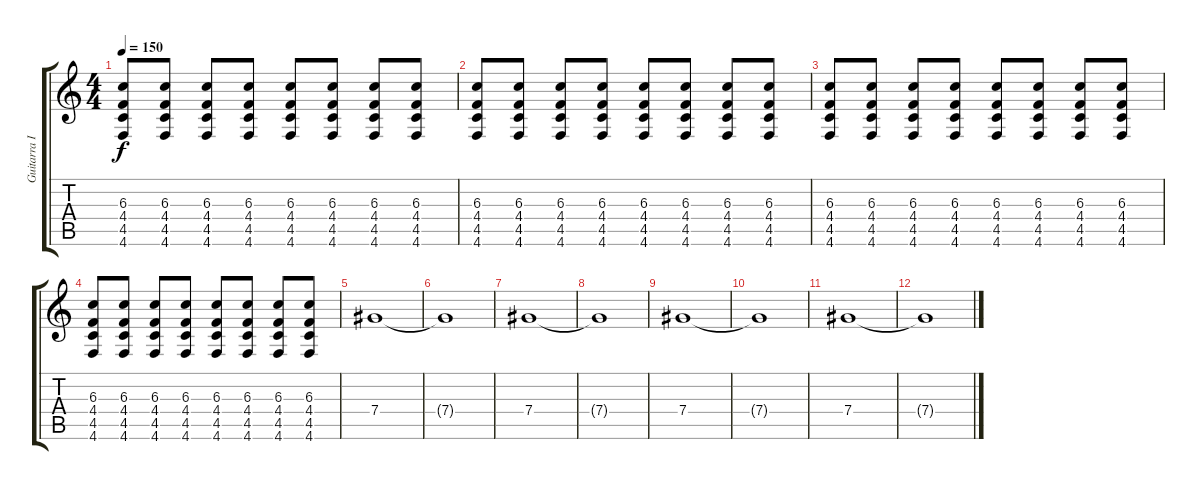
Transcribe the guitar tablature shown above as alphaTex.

\track ("Guitarra II" "Guitarra I") {instrument distortionguitar}
\staff {score tabs}
\tuning (Eb4 Bb3 Gb3 Db3 Ab2 Db2) {hide}
\ts (4 4)
\tempo 150
\clef g2
\ks c
(6.3 4.4 4.5 4.6).8{dy f} (6.3 4.4 4.5 4.6).8 (6.3 4.4 4.5 4.6).8 (6.3 4.4 4.5 4.6).8 (6.3 4.4 4.5 4.6).8 (6.3 4.4 4.5 4.6).8 (6.3 4.4 4.5 4.6).8 (6.3 4.4 4.5 4.6).8 |
(6.3 4.4 4.5 4.6).8 (6.3 4.4 4.5 4.6).8 (6.3 4.4 4.5 4.6).8 (6.3 4.4 4.5 4.6).8 (6.3 4.4 4.5 4.6).8 (6.3 4.4 4.5 4.6).8 (6.3 4.4 4.5 4.6).8 (6.3 4.4 4.5 4.6).8 |
(6.3 4.4 4.5 4.6).8 (6.3 4.4 4.5 4.6).8 (6.3 4.4 4.5 4.6).8 (6.3 4.4 4.5 4.6).8 (6.3 4.4 4.5 4.6).8 (6.3 4.4 4.5 4.6).8 (6.3 4.4 4.5 4.6).8 (6.3 4.4 4.5 4.6).8 |
(6.3 4.4 4.5 4.6).8 (6.3 4.4 4.5 4.6).8 (6.3 4.4 4.5 4.6).8 (6.3 4.4 4.5 4.6).8 (6.3 4.4 4.5 4.6).8 (6.3 4.4 4.5 4.6).8 (6.3 4.4 4.5 4.6).8 (6.3 4.4 4.5 4.6).8 |
7.4.1 |
7.4{t}.1 |
7.4.1 |
7.4{t}.1 |
7.4.1 |
7.4{t}.1 |
7.4.1 |
7.4{t}.1
